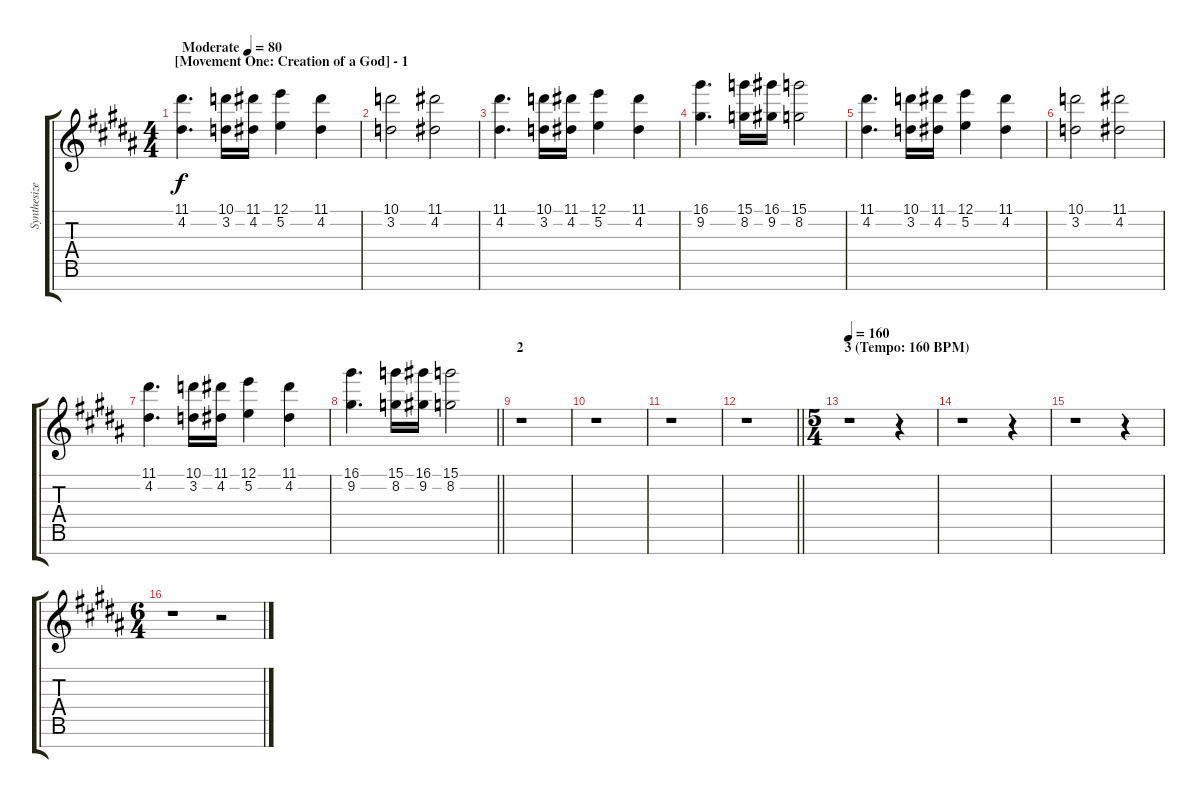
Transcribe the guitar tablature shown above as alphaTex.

\track ("Synthesizer I" "Synthesize") {instrument lead2sawtooth}
\staff {score tabs}
\tuning (E5 B4 G4 D4 A3 E3 B2) {hide}
\ts (4 4)
\section ("" "[Movement One: Creation of a God] - 1")
\tempo (80 "Moderate")
\clef g2
\ks b
(11.1 4.2).4{d dy f instrument lead2sawtooth} (10.1 3.2).16 (11.1 4.2).16 (12.1 5.2).4 (11.1 4.2).4 |
(10.1 3.2).2 (11.1 4.2).2 |
(11.1 4.2).4{d} (10.1 3.2).16 (11.1 4.2).16 (12.1 5.2).4 (11.1 4.2).4 |
(16.1 9.2).4{d} (15.1 8.2).16 (16.1 9.2).16 (15.1 8.2).2 |
(11.1 4.2).4{d} (10.1 3.2).16 (11.1 4.2).16 (12.1 5.2).4 (11.1 4.2).4 |
(10.1 3.2).2 (11.1 4.2).2 |
(11.1 4.2).4{d} (10.1 3.2).16 (11.1 4.2).16 (12.1 5.2).4 (11.1 4.2).4 |
\barLineRight lightlight
(16.1 9.2).4{d} (15.1 8.2).16 (16.1 9.2).16 (15.1 8.2).2 |
\section ("" "2")
r.1 |
r.1 |
r.1 |
\barLineRight lightlight
r.1 |
\ts (5 4)
\section ("" "3 (Tempo: 160 BPM)")
\tempo 160
r.1 r.4 |
r.1 r.4 |
r.1 r.4 |
\ts (6 4)
r.1 r.2
